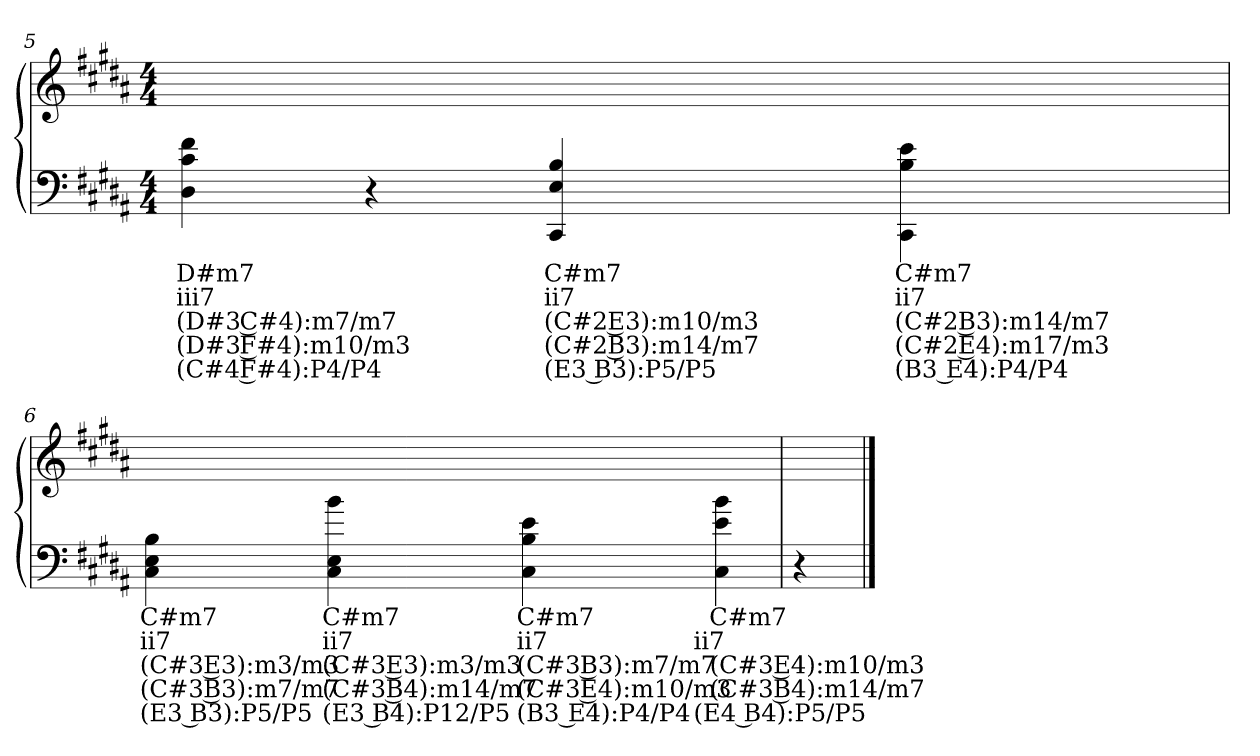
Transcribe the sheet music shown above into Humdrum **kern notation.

**kern	**text	**text	**text	**text	**text	**kern
*part2	*part2	*part2	*part2	*part2	*part2	*part1
*staff2	*staff2	*staff2	*staff2	*staff2	*staff2	*staff1
*clefF4	*	*	*	*	*	*clefG2
*k[f#c#g#d#a#]	*	*	*	*	*	*k[f#c#g#d#a#]
*B:	*	*	*	*	*	*B:
*M4/4	*	*	*	*	*	*M4/4
=5	=5	=5	=5	=5	=5	=5
4D# 4c# 4f#	D#m7	iii7	(D#3 C#4):m7/m7	(D#3 F#4):m10/m3	(C#4 F#4):P4/P4	1ryy
4r	.	.	.	.	.	.
4CC# 4E 4B	C#m7	ii7	(C#2 E3):m10/m3	(C#2 B3):m14/m7	(E3 B3):P5/P5	.
4CC# 4B 4e	C#m7	ii7	(C#2 B3):m14/m7	(C#2 E4):m17/m3	(B3 E4):P4/P4	.
=6	=6	=6	=6	=6	=6	=6
4C# 4E 4B	C#m7	ii7	(C#3 E3):m3/m3	(C#3 B3):m7/m7	(E3 B3):P5/P5	1ryy
4C# 4E 4b	C#m7	ii7	(C#3 E3):m3/m3	(C#3 B4):m14/m7	(E3 B4):P12/P5	.
4C# 4B 4e	C#m7	ii7	(C#3 B3):m7/m7	(C#3 E4):m10/m3	(B3 E4):P4/P4	.
4C# 4e 4b	C#m7	ii7	(C#3 E4):m10/m3	(C#3 B4):m14/m7	(E4 B4):P5/P5	.
=7	=7	=7	=7	=7	=7	=7
4r	.	.	.	.	.	4ryy
==	==	==	==	==	==	==
*-	*-	*-	*-	*-	*-	*-
